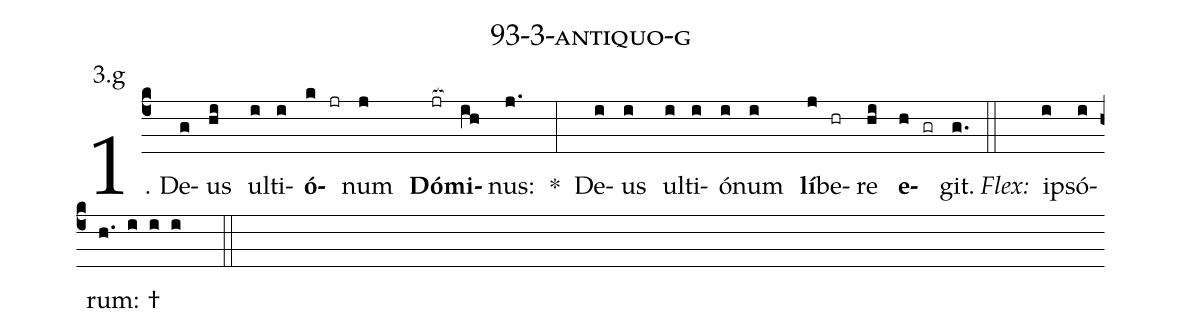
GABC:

name: 93-3-antiquo-g;
annotation: 3.g;
%%
(c4)1. De(g)us(hi) ul(i)ti(i)<b>ó</b>(k jr)num(j) <b>Dó</b>(jr[ocb:1{])<b>mi</b>(ih[ocb:0}])nus:(j.) *(:) De(i)us(i) ul(i)ti(i)ó(i)num(i) <b>lí</b>(j)be(hr)re(hi) <b>e</b>(h gr)git.(g.) (::)
<i>Flex:</i>()  ip(i)só(i)rum: †(h. i i i  ::)
